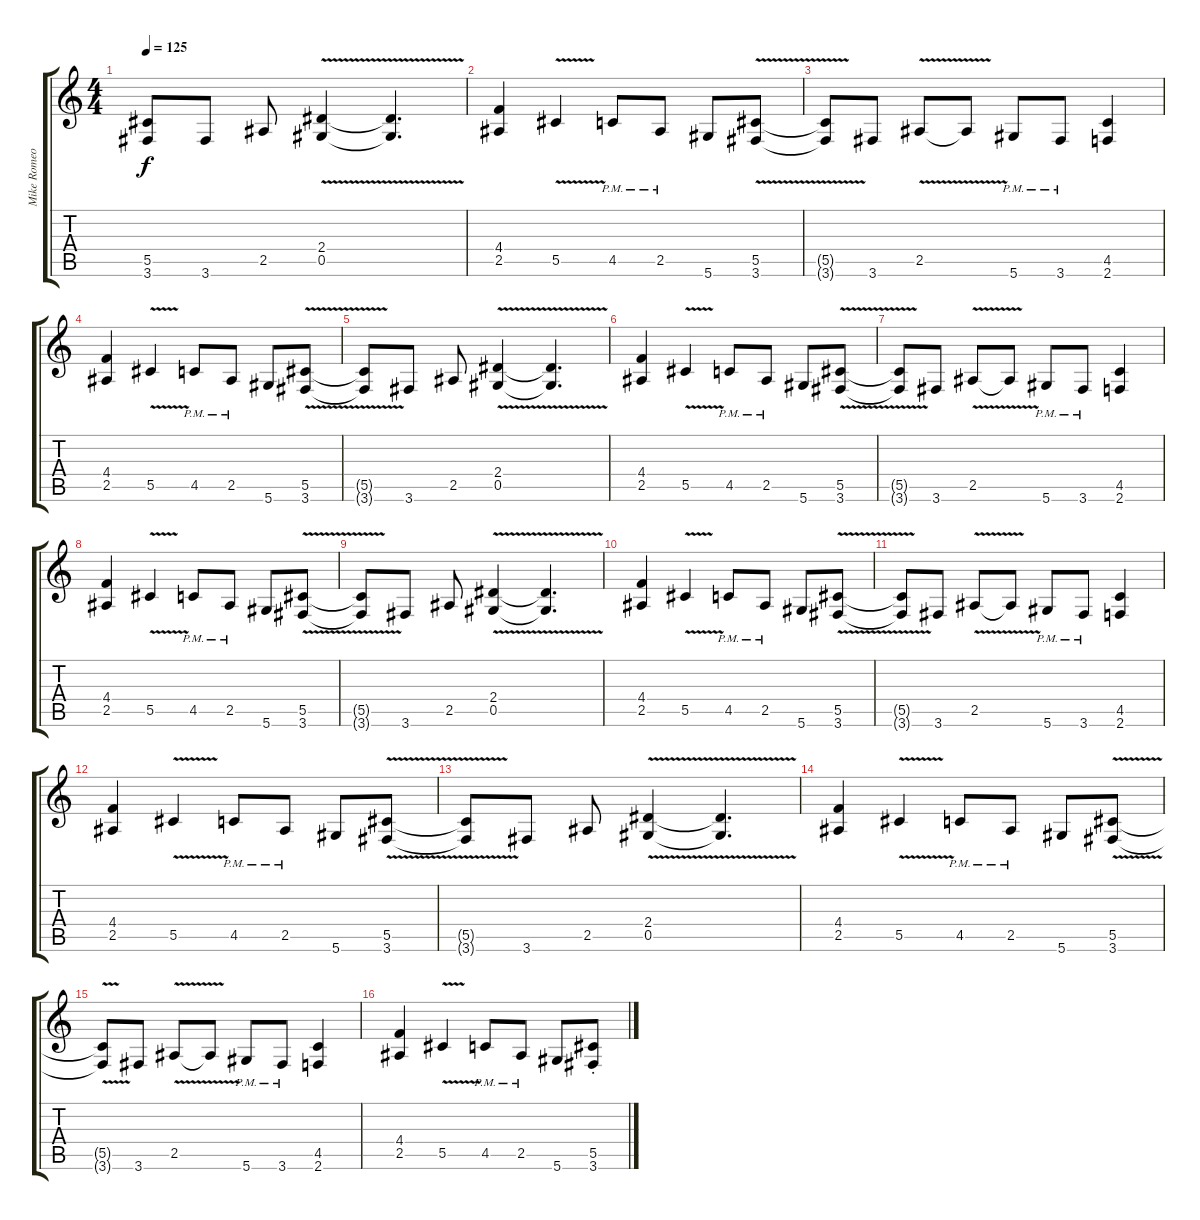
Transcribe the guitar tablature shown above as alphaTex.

\track ("Mike Romeo (Symphony X)" "Mike Romeo") {instrument distortionguitar}
\staff {score tabs}
\tuning (Eb4 Bb3 Gb3 Db3 Ab2 Eb2) {hide}
\ts (4 4)
\tempo 125
\clef g2
\ks c
(5.5{t} 3.6{t}).8{dy f} 3.6.8 2.5.8 (2.4 0.5{v}).4 (2.4{t} 0.5{t}).4{d} |
(4.4 2.5).4 5.5{v}.4 4.5{pm}.8 2.5{pm}.8 5.6.8 (5.5 3.6{v}).8 |
(5.5{t} 3.6{t}).8 3.6.8 2.5{v}.8 2.5{t}.8 5.6{pm}.8 3.6{pm}.8 (4.5 2.6).4 |
(4.4 2.5).4 5.5{v}.4 4.5{pm}.8 2.5{pm}.8 5.6.8 (5.5 3.6{v}).8 |
(5.5{t} 3.6{t}).8 3.6.8 2.5.8 (2.4 0.5{v}).4 (2.4{t} 0.5{t}).4{d} |
(4.4 2.5).4 5.5{v}.4 4.5{pm}.8 2.5{pm}.8 5.6.8 (5.5 3.6{v}).8 |
(5.5{t} 3.6{t}).8 3.6.8 2.5{v}.8 2.5{t}.8 5.6{pm}.8 3.6{pm}.8 (4.5 2.6).4 |
(4.4 2.5).4 5.5{v}.4 4.5{pm}.8 2.5{pm}.8 5.6.8 (5.5 3.6{v}).8 |
(5.5{t} 3.6{t}).8 3.6.8 2.5.8 (2.4 0.5{v}).4 (2.4{t} 0.5{t}).4{d} |
(4.4 2.5).4 5.5{v}.4 4.5{pm}.8 2.5{pm}.8 5.6.8 (5.5 3.6{v}).8 |
(5.5{t} 3.6{t}).8 3.6.8 2.5{v}.8 2.5{t}.8 5.6{pm}.8 3.6{pm}.8 (4.5 2.6).4 |
(4.4 2.5).4 5.5{v}.4 4.5{pm}.8 2.5{pm}.8 5.6.8 (5.5 3.6{v}).8 |
(5.5{t} 3.6{t}).8 3.6.8 2.5.8 (2.4 0.5{v}).4 (2.4{t} 0.5{t}).4{d} |
(4.4 2.5).4 5.5{v}.4 4.5{pm}.8 2.5{pm}.8 5.6.8 (5.5 3.6{v}).8 |
(5.5{t} 3.6{t}).8 3.6.8 2.5{v}.8 2.5{t}.8 5.6{pm}.8 3.6{pm}.8 (4.5 2.6).4 |
(4.4 2.5).4 5.5{v}.4 4.5{pm}.8 2.5{pm}.8 5.6.8 (5.5 3.6{st}).8
